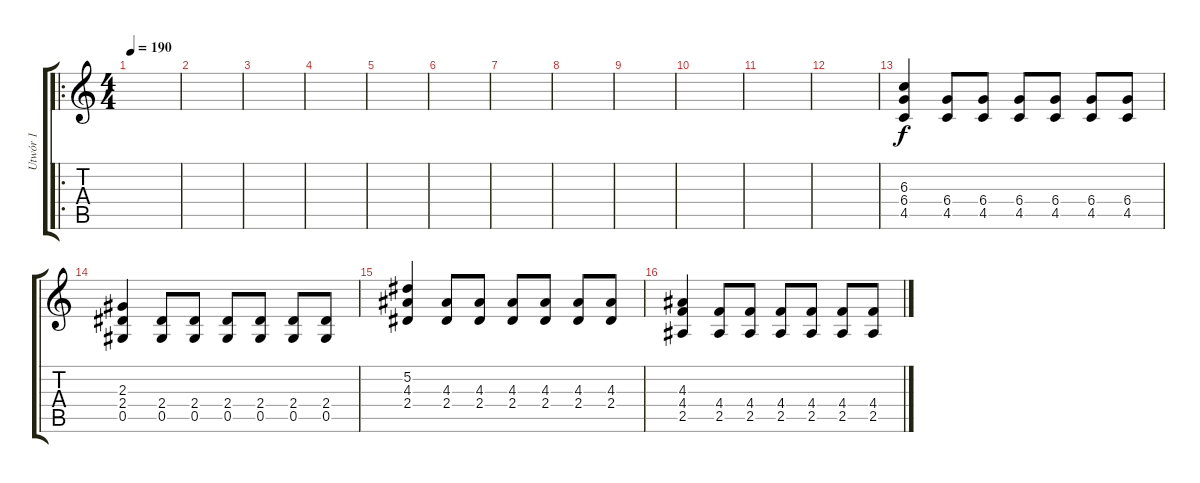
\track ("Utwór 1" "Utwór 1") {instrument distortionguitar}
\staff {score tabs}
\tuning (Eb4 Bb3 Gb3 Db3 Ab2 Eb2) {hide}
\ro
\ts (4 4)
\tempo 190
\clef g2
\ks c
|
|
|
|
|
|
|
|
|
|
|
|
(6.3 6.4 4.5).4 (6.4 4.5).8 (6.4 4.5).8 (6.4 4.5).8 (6.4 4.5).8 (6.4 4.5).8 (6.4 4.5).8 |
(2.3 2.4 0.5).4 (2.4 0.5).8 (2.4 0.5).8 (2.4 0.5).8 (2.4 0.5).8 (2.4 0.5).8 (2.4 0.5).8 |
(5.2 4.3 2.4).4 (4.3 2.4).8 (4.3 2.4).8 (4.3 2.4).8 (4.3 2.4).8 (4.3 2.4).8 (4.3 2.4).8 |
(4.3 4.4 2.5).4 (4.4 2.5).8 (4.4 2.5).8 (4.4 2.5).8 (4.4 2.5).8 (4.4 2.5).8 (4.4 2.5).8
